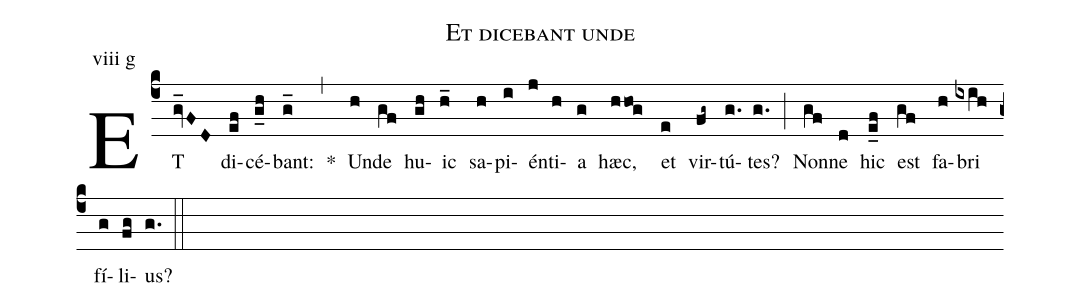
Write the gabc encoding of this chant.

name: Et dicebant unde;
annotation: viii g;
mode: 8;
%%
(c4)
ET(gv_FD) di(ef)cé(g_h)bant:(g_) *(,)
Un(h)de(gf) hu(gh)ic(h_) sa(h)pi(i)én(j)ti(h)a(g) hæc,(hhog) et(e) vir(fg~)tú(g.)tes?(g.) (;)
Non(gf)ne(d) hic(e_f) est(gf) fa(h)bri(ixih) fí(g)li(fg)us?(g.) (::)
